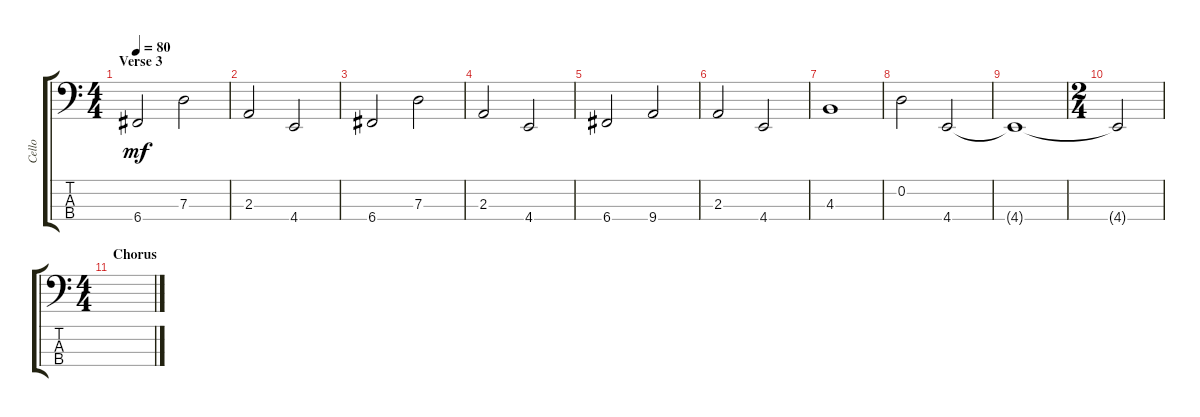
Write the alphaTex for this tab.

\track ("Cello" "Cello") {instrument cello}
\staff {score tabs}
\tuning (A3 D3 G2 C2) {hide}
\ts (4 4)
\section ("" "Verse 3")
\tempo 80
\clef f4
\ks c
6.4.2{dy mf} 7.3.2 |
2.3.2 4.4.2 |
6.4.2 7.3.2 |
2.3.2 4.4.2 |
6.4.2 9.4.2 |
2.3.2 4.4.2 |
4.3.1 |
0.2.2 4.4.2 |
4.4{t}.1 |
\ts (2 4)
4.4{t}.2 |
\ts (4 4)
\section ("" "Chorus")
